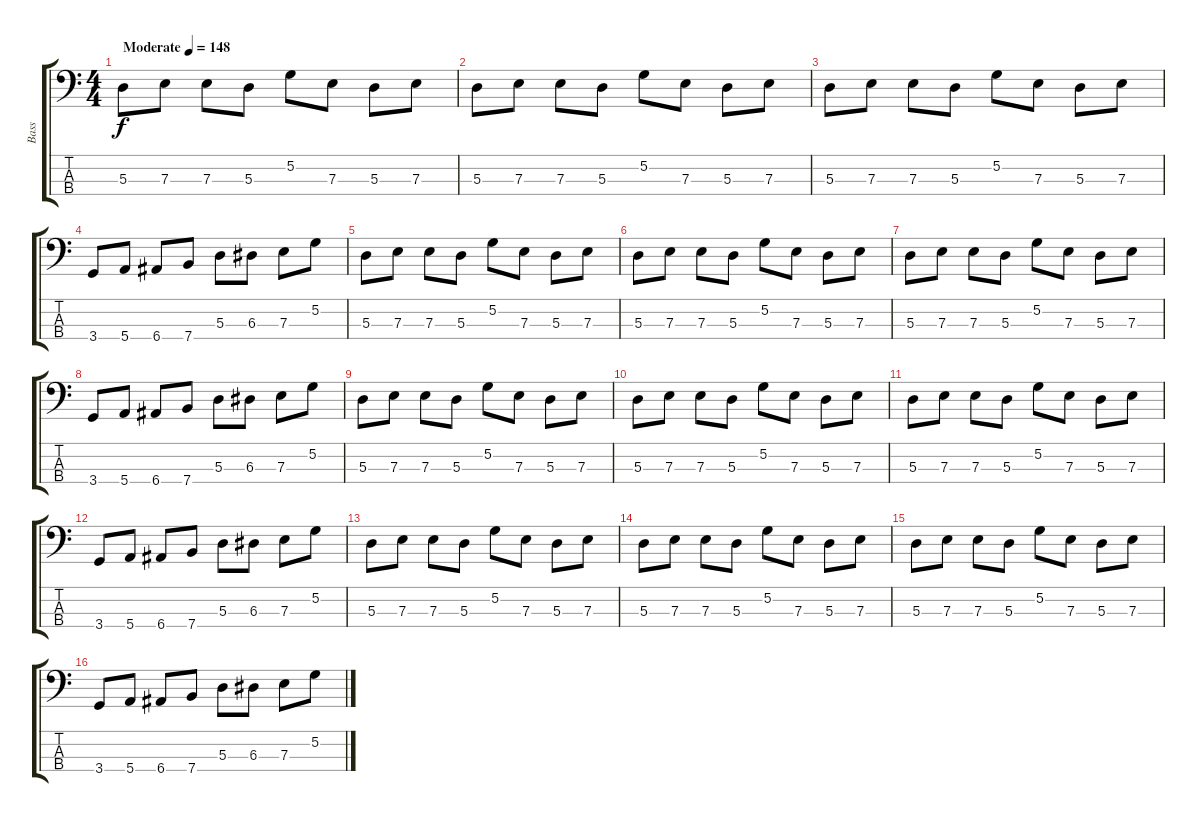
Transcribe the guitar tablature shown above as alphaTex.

\track ("Bass" "Bass") {instrument electricbassfinger}
\staff {score tabs}
\tuning (G2 D2 A1 E1) {hide}
\ts (4 4)
\tempo (148 "Moderate")
\clef f4
\ks c
5.3.8{dy f instrument electricbassfinger} 7.3.8 7.3.8 5.3.8 5.2.8 7.3.8 5.3.8 7.3.8 |
5.3.8 7.3.8 7.3.8 5.3.8 5.2.8 7.3.8 5.3.8 7.3.8 |
5.3.8 7.3.8 7.3.8 5.3.8 5.2.8 7.3.8 5.3.8 7.3.8 |
3.4.8 5.4.8 6.4.8 7.4.8 5.3.8 6.3.8 7.3.8 5.2.8 |
5.3.8 7.3.8 7.3.8 5.3.8 5.2.8 7.3.8 5.3.8 7.3.8 |
5.3.8 7.3.8 7.3.8 5.3.8 5.2.8 7.3.8 5.3.8 7.3.8 |
5.3.8 7.3.8 7.3.8 5.3.8 5.2.8 7.3.8 5.3.8 7.3.8 |
3.4.8 5.4.8 6.4.8 7.4.8 5.3.8 6.3.8 7.3.8 5.2.8 |
5.3.8 7.3.8 7.3.8 5.3.8 5.2.8 7.3.8 5.3.8 7.3.8 |
5.3.8 7.3.8 7.3.8 5.3.8 5.2.8 7.3.8 5.3.8 7.3.8 |
5.3.8 7.3.8 7.3.8 5.3.8 5.2.8 7.3.8 5.3.8 7.3.8 |
3.4.8 5.4.8 6.4.8 7.4.8 5.3.8 6.3.8 7.3.8 5.2.8 |
5.3.8 7.3.8 7.3.8 5.3.8 5.2.8 7.3.8 5.3.8 7.3.8 |
5.3.8 7.3.8 7.3.8 5.3.8 5.2.8 7.3.8 5.3.8 7.3.8 |
5.3.8 7.3.8 7.3.8 5.3.8 5.2.8 7.3.8 5.3.8 7.3.8 |
3.4.8 5.4.8 6.4.8 7.4.8 5.3.8 6.3.8 7.3.8 5.2.8
